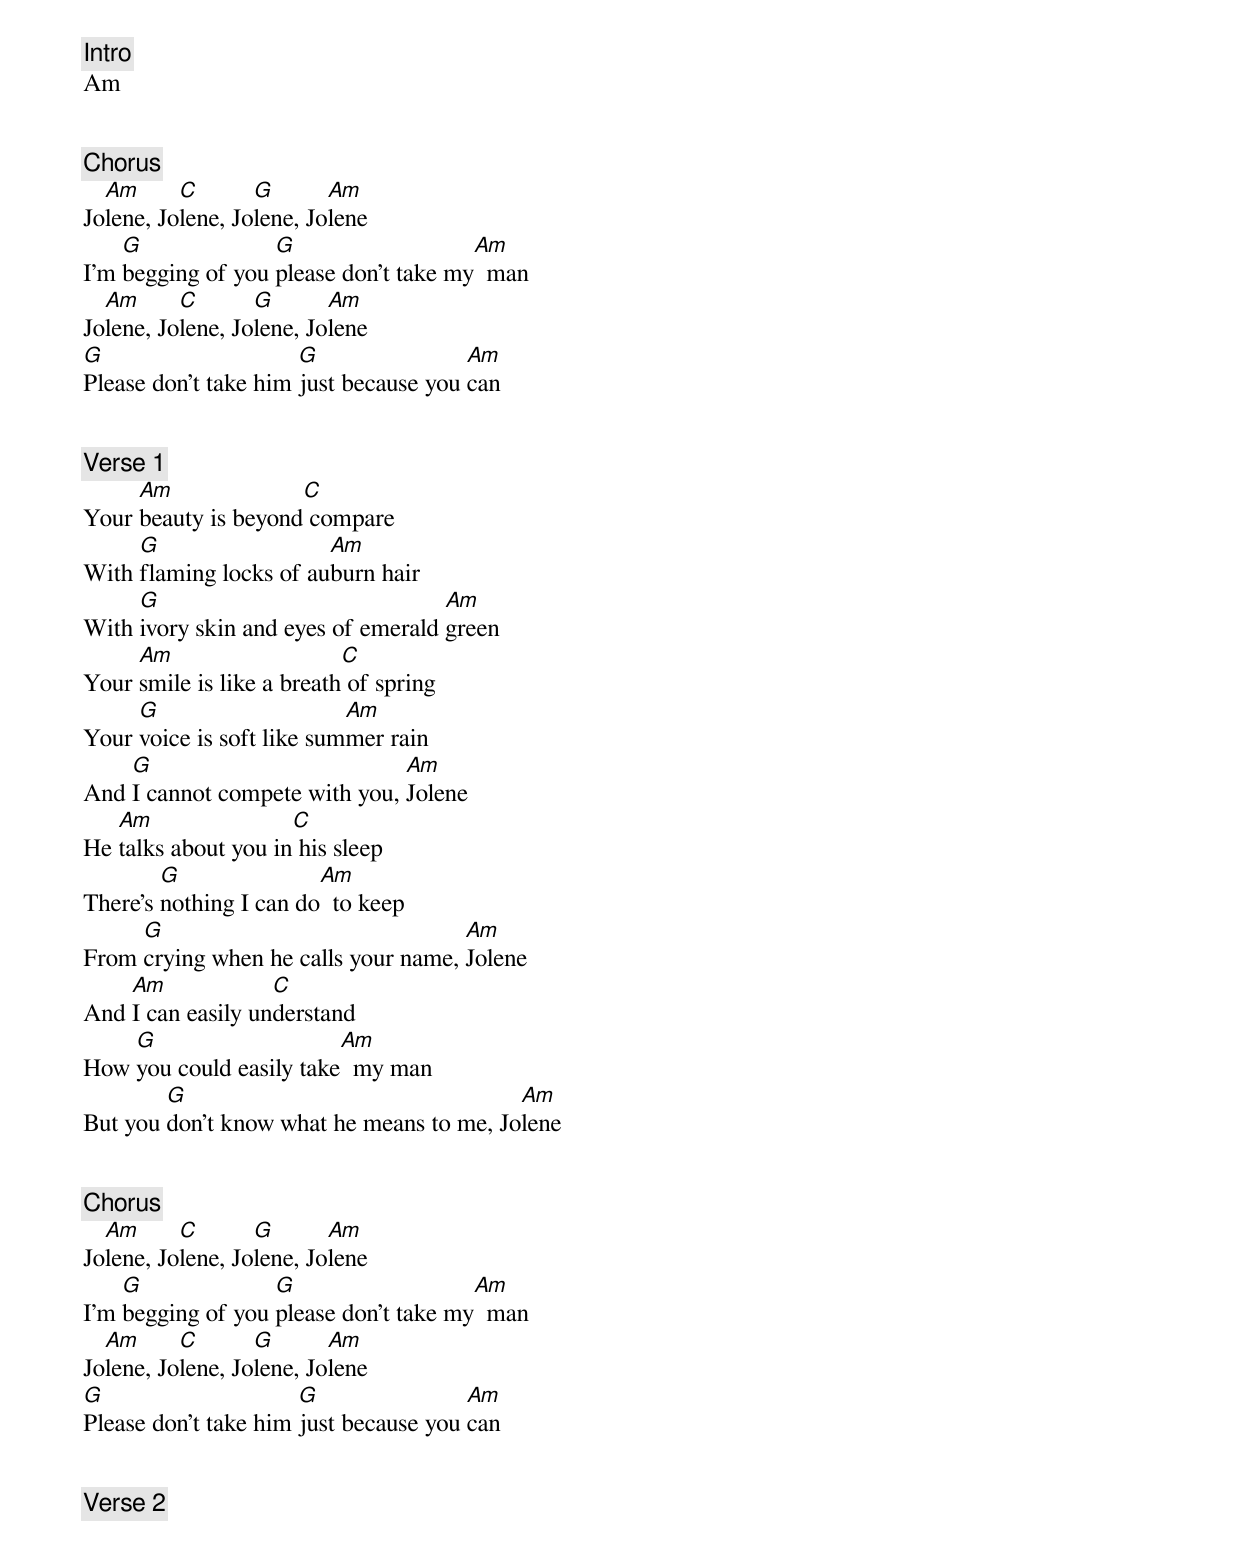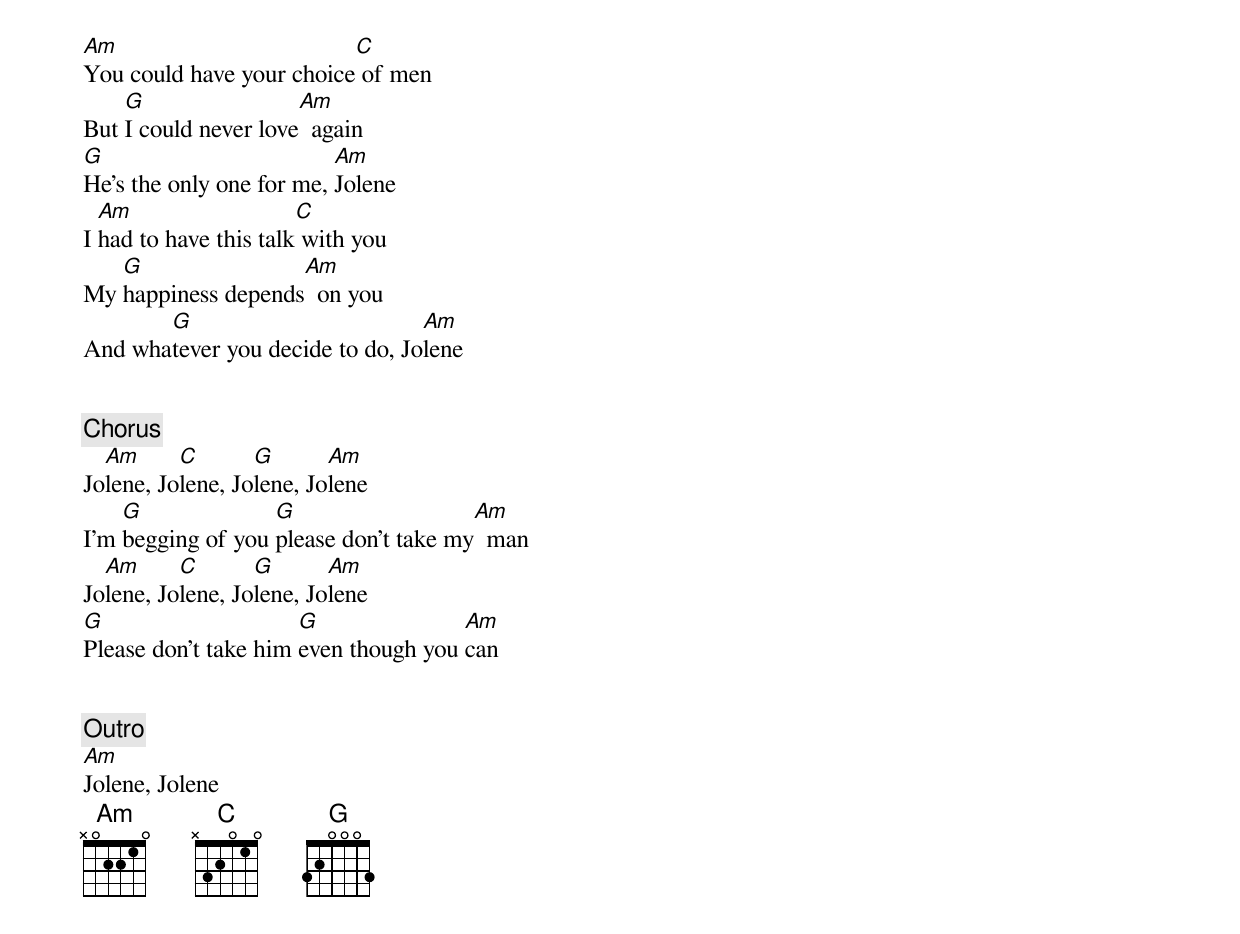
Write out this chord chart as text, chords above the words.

Jolene - Dolly Parton. Key: C#m. Capo @ 4. Bpm: 111.

[Intro]
Am


[Chorus]
  Am      C       G       Am
Jolene, Jolene, Jolene, Jolene
    G              G                   Am
I'm begging of you please don't take my  man
  Am      C       G       Am
Jolene, Jolene, Jolene, Jolene
G                     G                Am
Please don't take him just because you can


[Verse 1]
     Am              C
Your beauty is beyond compare
     G                  Am
With flaming locks of auburn hair
     G                              Am
With ivory skin and eyes of emerald green
     Am                    C
Your smile is like a breath of spring
     G                     Am
Your voice is soft like summer rain
    G                          Am
And I cannot compete with you, Jolene
   Am                C
He talks about you in his sleep
        G               Am
There's nothing I can do  to keep
     G                               Am
From crying when he calls your name, Jolene
    Am             C
And I can easily understand
    G                    Am
How you could easily take  my man
        G                                 Am
But you don't know what he means to me, Jolene


[Chorus]
  Am      C       G       Am
Jolene, Jolene, Jolene, Jolene
    G              G                   Am
I'm begging of you please don't take my  man
  Am      C       G       Am
Jolene, Jolene, Jolene, Jolene
G                     G                Am
Please don't take him just because you can


[Verse 2]
Am                        C
You could have your choice of men
    G                 Am
But I could never love  again
G                         Am
He's the only one for me, Jolene
  Am                   C
I had to have this talk with you
   G                Am
My happiness depends  on you
       G                         Am
And whatever you decide to do, Jolene


[Chorus]
  Am      C       G       Am
Jolene, Jolene, Jolene, Jolene
    G              G                   Am
I'm begging of you please don't take my  man
  Am      C       G       Am
Jolene, Jolene, Jolene, Jolene
G                     G               Am
Please don't take him even though you can


[Outro]
Am
Jolene, Jolene
